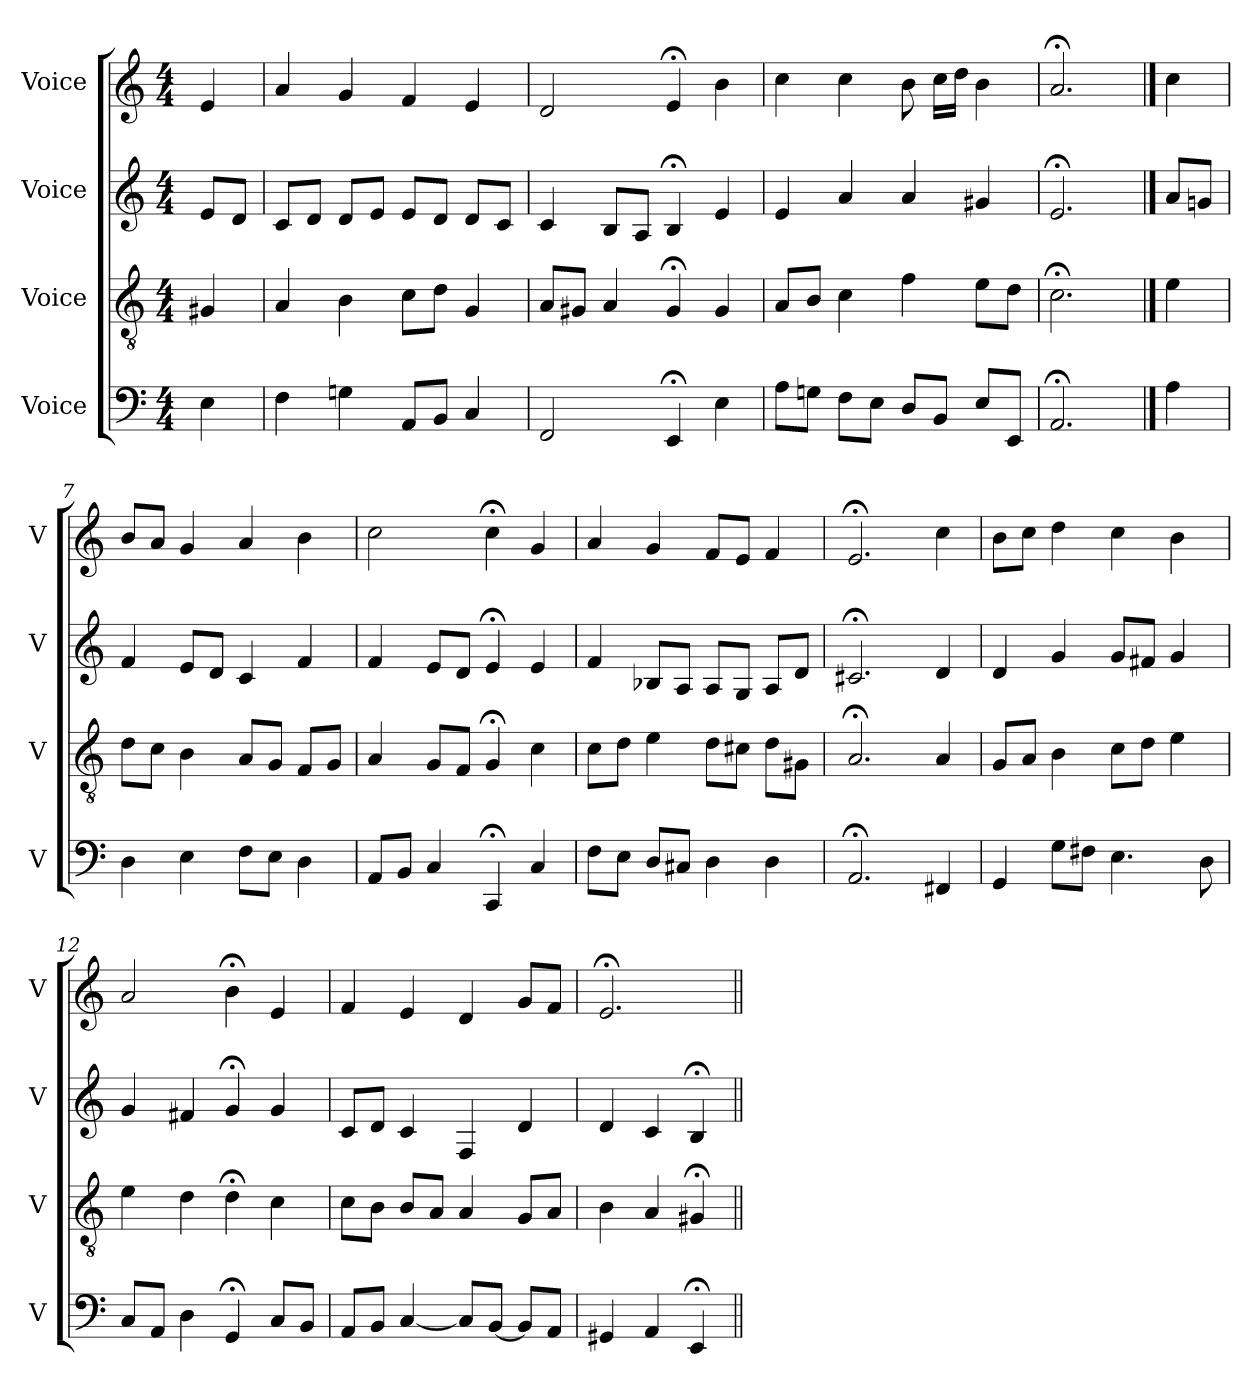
**kern	**kern	**kern	**kern
*part4	*part3	*part2	*part1
*staff4	*staff3	*staff2	*staff1
*I"Voice	*I"Voice	*I"Voice	*I"Voice
*I'V	*I'V	*I'V	*I'V
*clefF4	*clefGv2	*clefG2	*clefG2
*k[]	*k[]	*k[]	*k[]
*M4/4	*M4/4	*M4/4	*M4/4
*MM100	*MM100	*MM100	*MM100
=1	=1	=1	=1
4E\	4G#X/	8e/L	4e/
.	.	8d/J	.
=2	=2	=2	=2
4F\	4A/	8c/L	4a/
.	.	8d/J	.
4Gn\	4B\	8d/L	4g/
.	.	8e/J	.
8AA/L	8c\L	8e/L	4f/
8BB/J	8d\J	8d/J	.
4C/	4G/	8d/L	4e/
.	.	8c/J	.
=3	=3	=3	=3
2FF/	8A/L	4c/	2d/
.	8G#X/J	.	.
.	4A/	8B/L	.
.	.	8A/J	.
4EE;/	4G#;/	4B;/	4e;/
4E\	4G#/	4e/	4b\
=4	=4	=4	=4
8A\L	8A/L	4e/	4cc\
8Gn\J	8B/J	.	.
8F\L	4c\	4a/	4cc\
8E\J	.	.	.
8D/L	4f\	4a/	8b\
8BB/J	.	.	16cc\LL
.	.	.	16dd\JJ
8E/L	8e\L	4g#X/	4b\
8EE/J	8d\J	.	.
=5	=5	=5	=5
2.AA;/	2.c;\	2.e;/	2.a;/
==6	==6	==6	==6
4A\	4e\	8a/L	4cc\
.	.	8gn/J	.
=7	=7	=7	=7
4D\	8d\L	4f/	8b/L
.	8c\J	.	8a/J
4E\	4B\	8e/L	4g/
.	.	8d/J	.
8F\L	8A/L	4c/	4a/
8E\J	8G/J	.	.
4D\	8F/L	4f/	4b\
.	8G/J	.	.
!!LO:LB:g=z
=8	=8	=8	=8
8AA/L	4A/	4f/	2cc\
8BB/J	.	.	.
4C/	8G/L	8e/L	.
.	8F/J	8d/J	.
4CC;/	4G;/	4e;/	4cc;\
4C/	4c\	4e/	4g/
=9	=9	=9	=9
8F\L	8c\L	4f/	4a/
8E\J	8d\J	.	.
8D/L	4e\	8B-X/L	4g/
8C#X/J	.	8A/J	.
4D\	8d\L	8A/L	8f/L
.	8c#X\J	8G/J	8e/J
4D\	8d\L	8A/L	4f/
.	8G#X\J	8d/J	.
=10	=10	=10	=10
2.AA;/	2.A;/	2.c#X;/	2.e;/
4FF#X/	4A/	4d/	4cc\
=11	=11	=11	=11
4GG/	8G/L	4d/	8b\L
.	8A/J	.	8cc\J
8G\L	4B\	4g/	4dd\
8F#X\J	.	.	.
4.E\	8c\L	8g/L	4cc\
.	8d\J	8f#X/J	.
.	4e\	4g/	4b\
8D\	.	.	.
=12	=12	=12	=12
8C/L	4e\	4g/	2a/
8AA/J	.	.	.
4D\	4d\	4f#X/	.
4GG;/	4d;\	4g;/	4b;\
8C/L	4c\	4g/	4e/
8BB/J	.	.	.
=13	=13	=13	=13
8AA/L	8c\L	8c/L	4f/
8BB/J	8B\J	8d/J	.
[4C/	8B/L	4c/	4e/
.	8A/J	.	.
8C/L]	4A/	4F/	4d/
[8BB/J	.	.	.
8BB/L]	8G/L	4d/	8g/L
8AA/J	8A/J	.	8f/J
!!LO:PB:g=z
=14	=14	=14	=14
4GG#X/	4B\	4d/	2.e;/
4AA/	4A/	4c/	.
4EE;/	4G#X;/	4B;/	.
=||	=||	=||	=||
*-	*-	*-	*-
